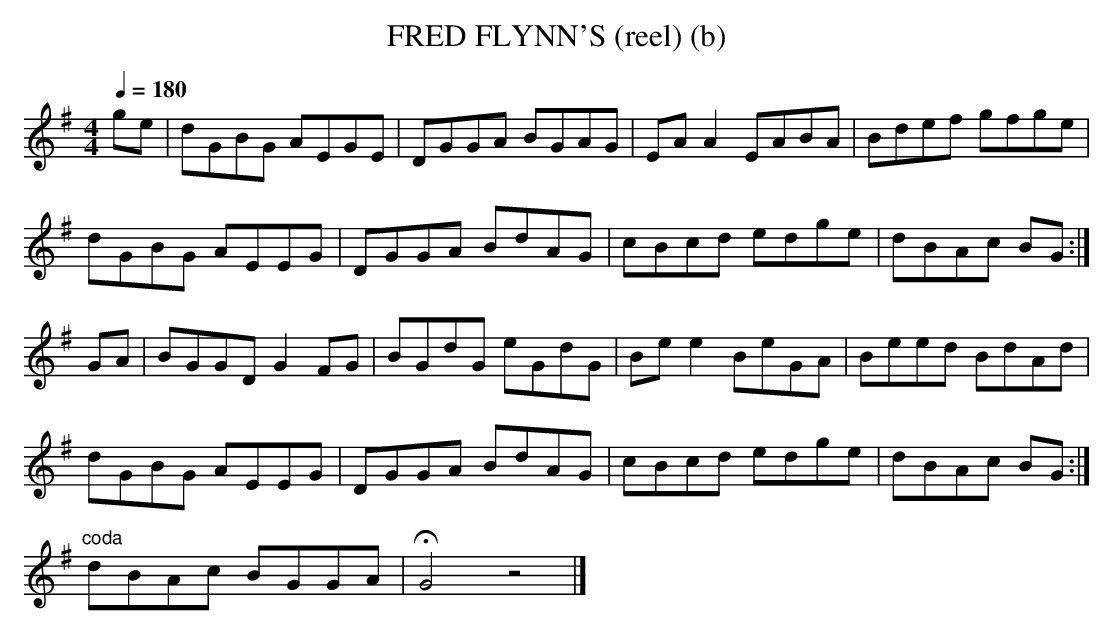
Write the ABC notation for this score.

X:1
T:FRED FLYNN'S (reel) (b)
Q:1/4=180
L:1/8
M:4/4
K:G
ge|dGBG AEGE|DGGA BGAG|EA A2 EABA|Bdef gfge|
dGBG AEEG|DGGA BdAG|cBcd edge|dBAc BG :|
GA|BGGD G2 FG|BGdG eGdG|Be e2 BeGA|Beed BdAd|
dGBG AEEG|DGGA BdAG|cBcd edge|dBAc BG :|
"coda"dBAc BGGA|HG4z4|]
